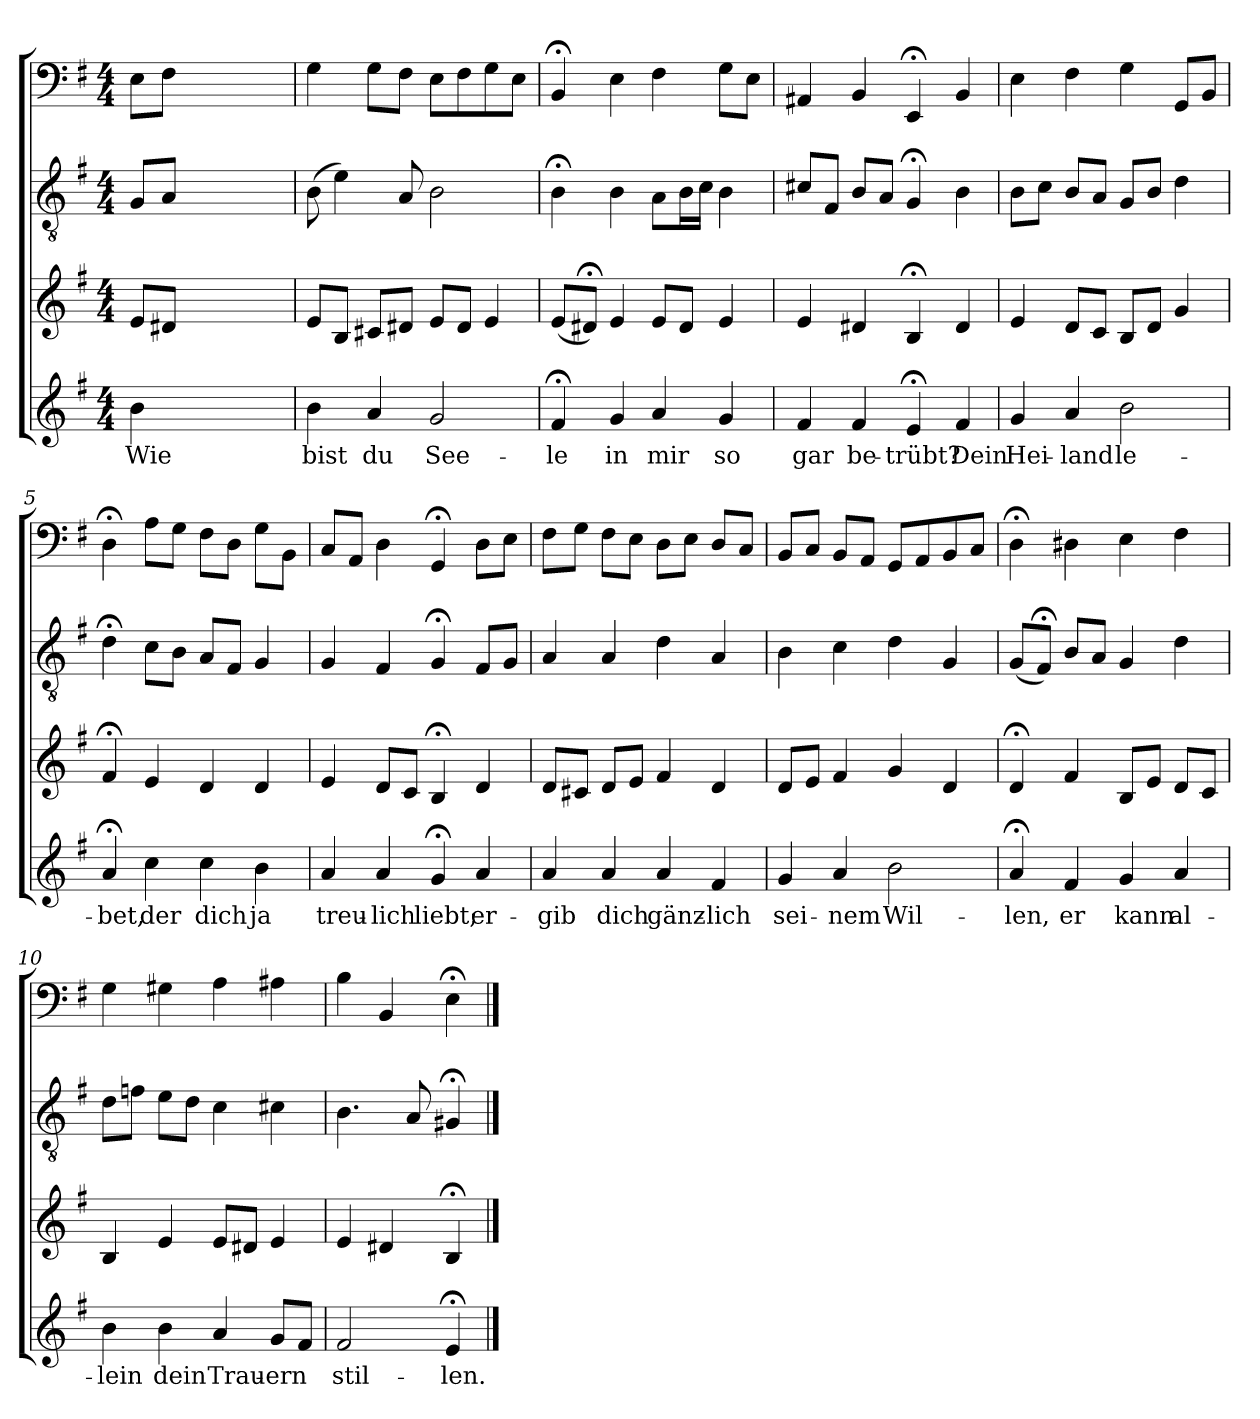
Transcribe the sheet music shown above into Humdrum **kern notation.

**kern	**text	**kern	**kern	**kern
*part4	*part4	*part3	*part2	*part1
*staff4	*staff4	*staff3	*staff2	*staff1
*clefG2	*	*clefG2	*clefGv2	*clefF4
*k[f#]	*	*k[f#]	*k[f#]	*k[f#]
*e:	*	*e:	*e:	*e:
*M4/4	*	*M4/4	*M4/4	*M4/4
=	=	=	=	=
4b\	Wie	8e/L	8G/L	8E\L
.	.	8d#X/J	8A/J	8F#\J
2ryy	.	2ryy	2ryy	2ryy
4ryy	.	4ryy	4ryy	4ryy
=1	=1	=1	=1	=1
4b\	bist	8e/L	(8B\	4G\
.	.	8B/J	4e\)	.
4a/	du	8c#X/L	.	8G\L
.	.	8d#X/J	8A/	8F#\J
2g/	See-	8e/L	2B\	8E\L
.	.	8d#/J	.	8F#\
.	.	4e/	.	8G\
.	.	.	.	8E\J
=2	=2	=2	=2	=2
4f#;</	-le	(8e/L	4B;<\	4BB;</
.	.	8d#X;</J)	.	.
4g/	in	4e/	4B\	4E\
4a/	mir	8e/L	8A\L	4F#\
.	.	8d#/J	16B\L	.
.	.	.	16c\JJ	.
4g/	so	4e/	4B\	8G\L
.	.	.	.	8E\J
=3	=3	=3	=3	=3
4f#/	gar	4e/	8c#X/L	4AA#X/
.	.	.	8F#/J	.
4f#/	be-	4d#X/	8B/L	4BB/
.	.	.	8A/J	.
4e;</	-trübt?	4B;</	4G;</	4EE;</
4f#/	Dein	4d#/	4B\	4BB/
=4	=4	=4	=4	=4
4g/	Hei-	4e/	8B\L	4E\
.	.	.	8c\J	.
4a/	-land	8d/L	8B/L	4F#\
.	.	8c/J	8A/J	.
2b\	le-	8B/L	8G/L	4G\
.	.	8d/J	8B/J	.
.	.	4g/	4d\	8GG/L
.	.	.	.	8BB/J
=5	=5	=5	=5	=5
4a;</	-bet,	4f#;</	4d;<\	4D;<\
4cc\	der	4e/	8c\L	8A\L
.	.	.	8B\J	8G\J
4cc\	dich	4d/	8A/L	8F#\L
.	.	.	8F#/J	8D\J
4b\	ja	4d/	4G/	8G\L
.	.	.	.	8BB\J
=6	=6	=6	=6	=6
4a/	treu-	4e/	4G/	8C/L
.	.	.	.	8AA/J
4a/	-lich	8d/L	4F#/	4D\
.	.	8c/J	.	.
4g;</	liebt;	4B;</	4G;</	4GG;</
4a/	er-	4d/	8F#/L	8D\L
.	.	.	8G/J	8E\J
=7	=7	=7	=7	=7
4a/	-gib	8d/L	4A/	8F#\L
.	.	8c#X/J	.	8G\J
4a/	dich	8d/L	4A/	8F#\L
.	.	8e/J	.	8E\J
4a/	gänz-	4f#/	4d\	8D\L
.	.	.	.	8E\J
4f#/	-lich	4d/	4A/	8D/L
.	.	.	.	8C/J
=8	=8	=8	=8	=8
4g/	sei-	8d/L	4B\	8BB/L
.	.	8e/J	.	8C/J
4a/	-nem	4f#/	4c\	8BB/L
.	.	.	.	8AA/J
2b\	Wil-	4g/	4d\	8GG/L
.	.	.	.	8AA/
.	.	4d/	4G/	8BB/
.	.	.	.	8C/J
=9	=9	=9	=9	=9
4a;</	-len,	4d;</	(8G/L	4D;<\
.	.	.	8F#;</J)	.
4f#/	er	4f#/	8B/L	4D#X\
.	.	.	8A/J	.
4g/	kann	8B/L	4G/	4E\
.	.	8e/J	.	.
4a/	al-	8d/L	4d\	4F#\
.	.	8c/J	.	.
=10	=10	=10	=10	=10
4b\	-lein	4B/	8d\L	4G\
.	.	.	8fn\J	.
4b\	dein	4e/	8e\L	4G#X\
.	.	.	8d\J	.
4a/	Trau-	8e/L	4c\	4A\
.	.	8d#X/J	.	.
8g/L	-ern	4e/	4c#X\	4A#X\
8f#/J	.	.	.	.
=11	=11	=11	=11	=11
2f#/	stil-	4e/	4.B\	4B\
.	.	4d#X/	.	4BB/
.	.	.	8A/	.
4e;</	-len.	4B;</	4G#X;</	4E;<\
==	==	==	==	==
*-	*-	*-	*-	*-
